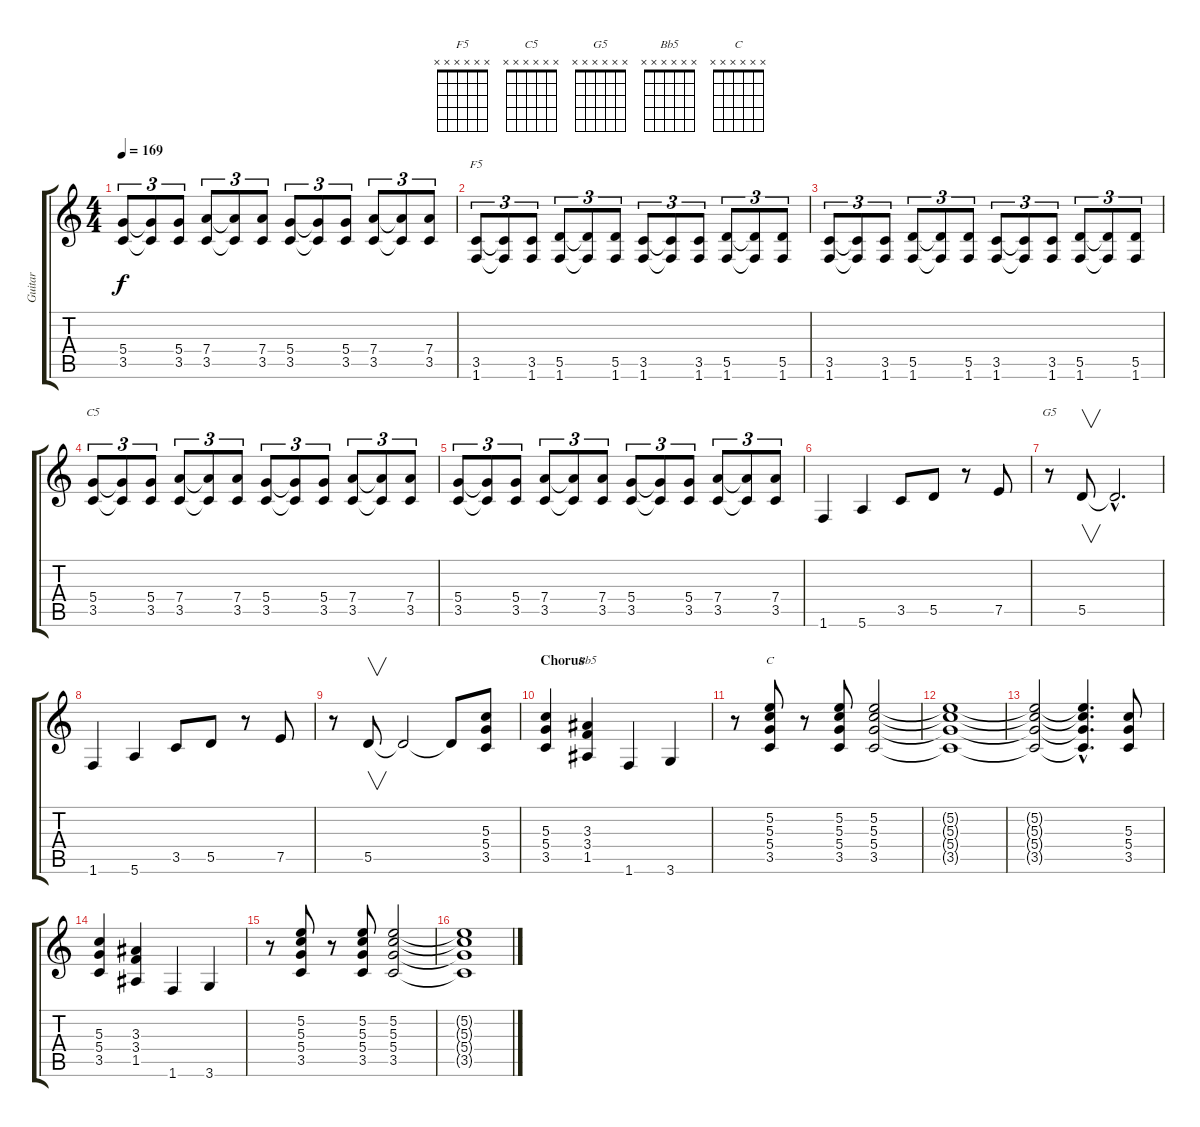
\track ("Guitar" "Guitar") {instrument overdrivenguitar}
\staff {score tabs}
\tuning (E4 B3 G3 D3 A2 E2) {hide}
\chord ("F5" x x x x x x) {firstfret 0}
\chord ("C5" x x x x x x) {firstfret 0}
\chord ("G5" x x x x x x) {firstfret 0}
\chord ("Bb5" x x x x x x) {firstfret 0}
\chord ("C" x x x x x x) {firstfret 0}
\ts (4 4)
\tempo 169
\clef g2
\ks c
(5.4 3.5).8{tu (3 2) dy f} (5.4{t} 3.5{t}).8{tu (3 2)} (5.4 3.5).8{tu (3 2)} (7.4 3.5).8{tu (3 2)} (7.4{t} 3.5{t}).8{tu (3 2)} (7.4 3.5).8{tu (3 2)} (5.4 3.5).8{tu (3 2)} (5.4{t} 3.5{t}).8{tu (3 2)} (5.4 3.5).8{tu (3 2)} (7.4 3.5).8{tu (3 2)} (7.4{t} 3.5{t}).8{tu (3 2)} (7.4 3.5).8{tu (3 2)} |
(3.5 1.6).8{tu (3 2) ch "F5"} (3.5{t} 1.6{t}).8{tu (3 2)} (3.5 1.6).8{tu (3 2)} (5.5 1.6).8{tu (3 2)} (5.5{t} 1.6{t}).8{tu (3 2)} (5.5 1.6).8{tu (3 2)} (3.5 1.6).8{tu (3 2)} (3.5{t} 1.6{t}).8{tu (3 2)} (3.5 1.6).8{tu (3 2)} (5.5 1.6).8{tu (3 2)} (5.5{t} 1.6{t}).8{tu (3 2)} (5.5 1.6).8{tu (3 2)} |
(3.5 1.6).8{tu (3 2)} (3.5{t} 1.6{t}).8{tu (3 2)} (3.5 1.6).8{tu (3 2)} (5.5 1.6).8{tu (3 2)} (5.5{t} 1.6{t}).8{tu (3 2)} (5.5 1.6).8{tu (3 2)} (3.5 1.6).8{tu (3 2)} (3.5{t} 1.6{t}).8{tu (3 2)} (3.5 1.6).8{tu (3 2)} (5.5 1.6).8{tu (3 2)} (5.5{t} 1.6{t}).8{tu (3 2)} (5.5 1.6).8{tu (3 2)} |
(5.4 3.5).8{tu (3 2) ch "C5"} (5.4{t} 3.5{t}).8{tu (3 2)} (5.4 3.5).8{tu (3 2)} (7.4 3.5).8{tu (3 2)} (7.4{t} 3.5{t}).8{tu (3 2)} (7.4 3.5).8{tu (3 2)} (5.4 3.5).8{tu (3 2)} (5.4{t} 3.5{t}).8{tu (3 2)} (5.4 3.5).8{tu (3 2)} (7.4 3.5).8{tu (3 2)} (7.4{t} 3.5{t}).8{tu (3 2)} (7.4 3.5).8{tu (3 2)} |
(5.4 3.5).8{tu (3 2)} (5.4{t} 3.5{t}).8{tu (3 2)} (5.4 3.5).8{tu (3 2)} (7.4 3.5).8{tu (3 2)} (7.4{t} 3.5{t}).8{tu (3 2)} (7.4 3.5).8{tu (3 2)} (5.4 3.5).8{tu (3 2)} (5.4{t} 3.5{t}).8{tu (3 2)} (5.4 3.5).8{tu (3 2)} (7.4 3.5).8{tu (3 2)} (7.4{t} 3.5{t}).8{tu (3 2)} (7.4 3.5).8{tu (3 2)} |
1.6.4 5.6.4 3.5.8 5.5.8 r.8 7.5.8 |
r.8{ch "G5"} 5.5.8{v} 5.5{hac t}.2{d} |
1.6.4 5.6.4 3.5.8 5.5.8 r.8 7.5.8 |
r.8 5.5.8{v} 5.5{t}.2 5.5{t}.8 (5.3 5.4 3.5).8 |
\section ("" "Chorus")
(5.3 5.4 3.5).4 (3.3 3.4 1.5).4{ch "Bb5"} 1.6.4 3.6.4 |
r.8 (5.2 5.3 5.4 3.5).8{ch "C"} r.8 (5.2 5.3 5.4 3.5).8 (5.2 5.3 5.4 3.5).2 |
(5.2{t} 5.3{t} 5.4{t} 3.5{t}).1 |
(5.2{t} 5.3{t} 5.4{t} 3.5{t}).2 (5.2{hac t} 5.3{hac t} 5.4{hac t} 3.5{hac t}).4{d} (5.3 5.4 3.5).8 |
(5.3 5.4 3.5).4 (3.3 3.4 1.5).4 1.6.4 3.6.4 |
r.8 (5.2 5.3 5.4 3.5).8 r.8 (5.2 5.3 5.4 3.5).8 (5.2 5.3 5.4 3.5).2 |
(5.2{t} 5.3{t} 5.4{t} 3.5{t}).1
